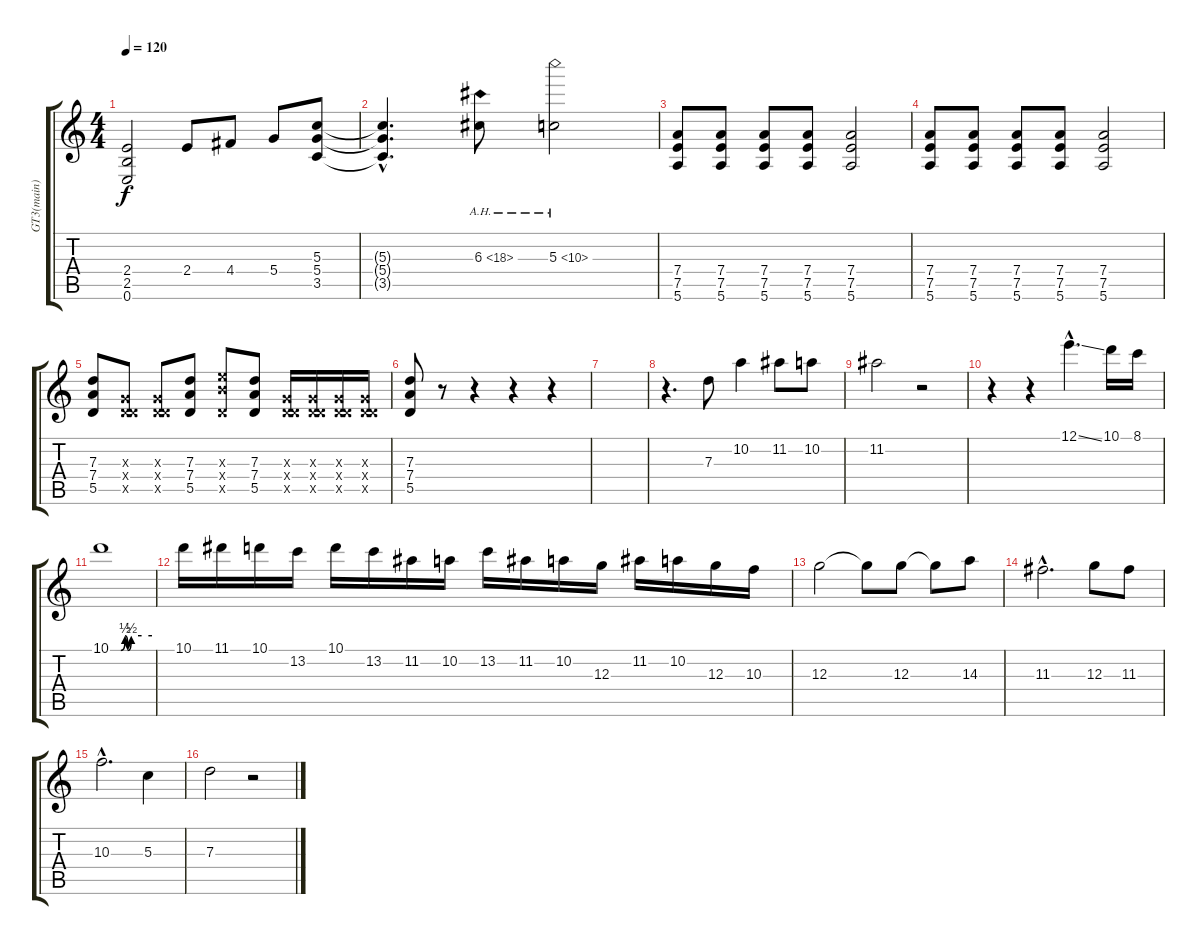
\track ("GT3(main)" "GT3(main)") {instrument overdrivenguitar}
\staff {score tabs}
\tuning (E4 B3 G3 D3 A2 E2) {hide}
\ts (4 4)
\tempo 120
\clef g2
\ks c
(2.4{t} 2.5{t} 0.6{t}).2{dy f} 2.4.8 4.4.8 5.4.8 (5.3 5.4 3.5).8 |
(5.3{hac t} 5.4{hac t} 3.5{hac t}).4{d} 6.3{ah 12}.8 5.3{ah 5}.2 |
(7.4 7.5 5.6).8 (7.4 7.5 5.6).8 (7.4 7.5 5.6).8 (7.4 7.5 5.6).8 (7.4 7.5 5.6).2 |
(7.4 7.5 5.6).8 (7.4 7.5 5.6).8 (7.4 7.5 5.6).8 (7.4 7.5 5.6).8 (7.4 7.5 5.6).2 |
(7.3 7.4 5.5).8 (0.3{x} 0.4{x} 5.5{x}).8 (0.3{x} 0.4{x} 5.5{x}).8 (7.3 7.4 5.5).8 (9.3{x} 9.4{x} 5.5{x}).8 (7.3 7.4 5.5).8 (0.3{x} 0.4{x} 5.5{x}).16 (0.3{x} 0.4{x} 5.5{x}).16 (0.3{x} 0.4{x} 5.5{x}).16 (0.3{x} 0.4{x} 5.5{x}).16 |
(7.3 7.4 5.5).8 r.8 r.4 r.4 r.4 |
|
r.4{d} 7.3.8 10.2.4 11.2.8 10.2.8 |
11.2.2 r.2 |
r.4 r.4 12.1{ss hac}.4{d} 10.1.16 8.1.16 |
10.1{be (custom 0 0 15 0 21 2 25 0 30 2 45 2 60 2)}.1 |
10.1.16 11.1.16 10.1.16 13.2.16 10.1.16 13.2.16 11.2.16 10.2.16 13.2.16 11.2.16 10.2.16 12.3.16 11.2.16 10.2.16 12.3.16 10.3.16 |
12.3.2 12.3{t}.8 12.3.8 12.3{t}.8 14.3.8 |
11.3{hac}.2{d} 12.3.8 11.3.8 |
10.3{hac}.2{d} 5.3.4 |
7.3.2 r.2
